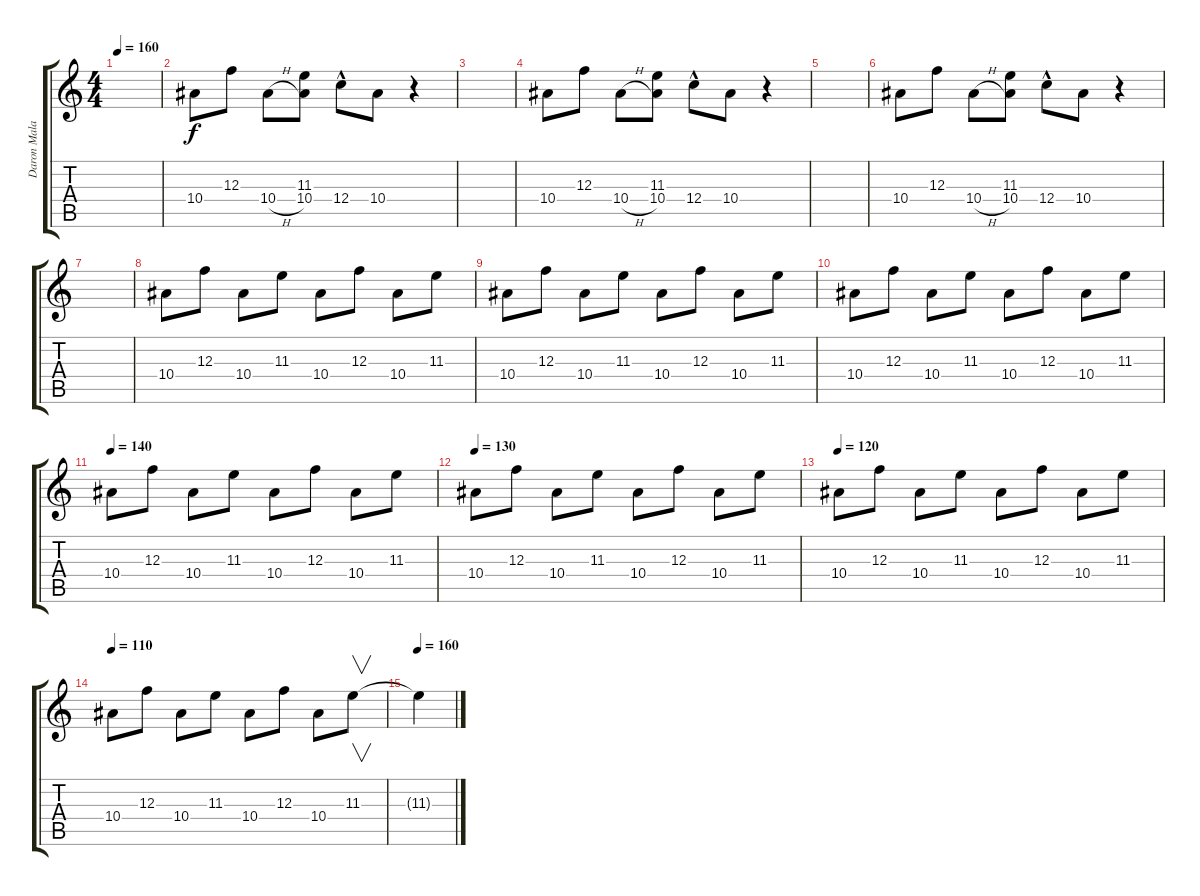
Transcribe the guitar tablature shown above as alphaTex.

\track ("Daron Malakian(Guitar)" "Daron Mala") {instrument overdrivenguitar}
\staff {score tabs}
\tuning (D4 A3 F3 C3 G2 C2) {hide}
\ts (4 4)
\tempo 160
\clef g2
\ks c
|
10.4.8 12.3.8 10.4{h}.8 (11.3 10.4).8 12.4{hac}.8 10.4.8 r.4 |
|
10.4.8 12.3.8 10.4{h}.8 (11.3 10.4).8 12.4{hac}.8 10.4.8 r.4 |
|
10.4.8 12.3.8 10.4{h}.8 (11.3 10.4).8 12.4{hac}.8 10.4.8 r.4 |
|
10.4.8 12.3.8 10.4.8 11.3.8 10.4.8 12.3.8 10.4.8 11.3.8 |
10.4.8 12.3.8 10.4.8 11.3.8 10.4.8 12.3.8 10.4.8 11.3.8 |
10.4.8 12.3.8 10.4.8 11.3.8 10.4.8 12.3.8 10.4.8 11.3.8 |
\tempo 140
10.4.8 12.3.8 10.4.8 11.3.8 10.4.8 12.3.8 10.4.8 11.3.8 |
\tempo 130
10.4.8 12.3.8 10.4.8 11.3.8 10.4.8 12.3.8 10.4.8 11.3.8 |
\tempo 120
10.4.8 12.3.8 10.4.8 11.3.8 10.4.8 12.3.8 10.4.8 11.3.8 |
\tempo 110
10.4.8 12.3.8 10.4.8 11.3.8 10.4.8 12.3.8 10.4.8 11.3.8{v} |
\tempo 160
11.3{t}.4
